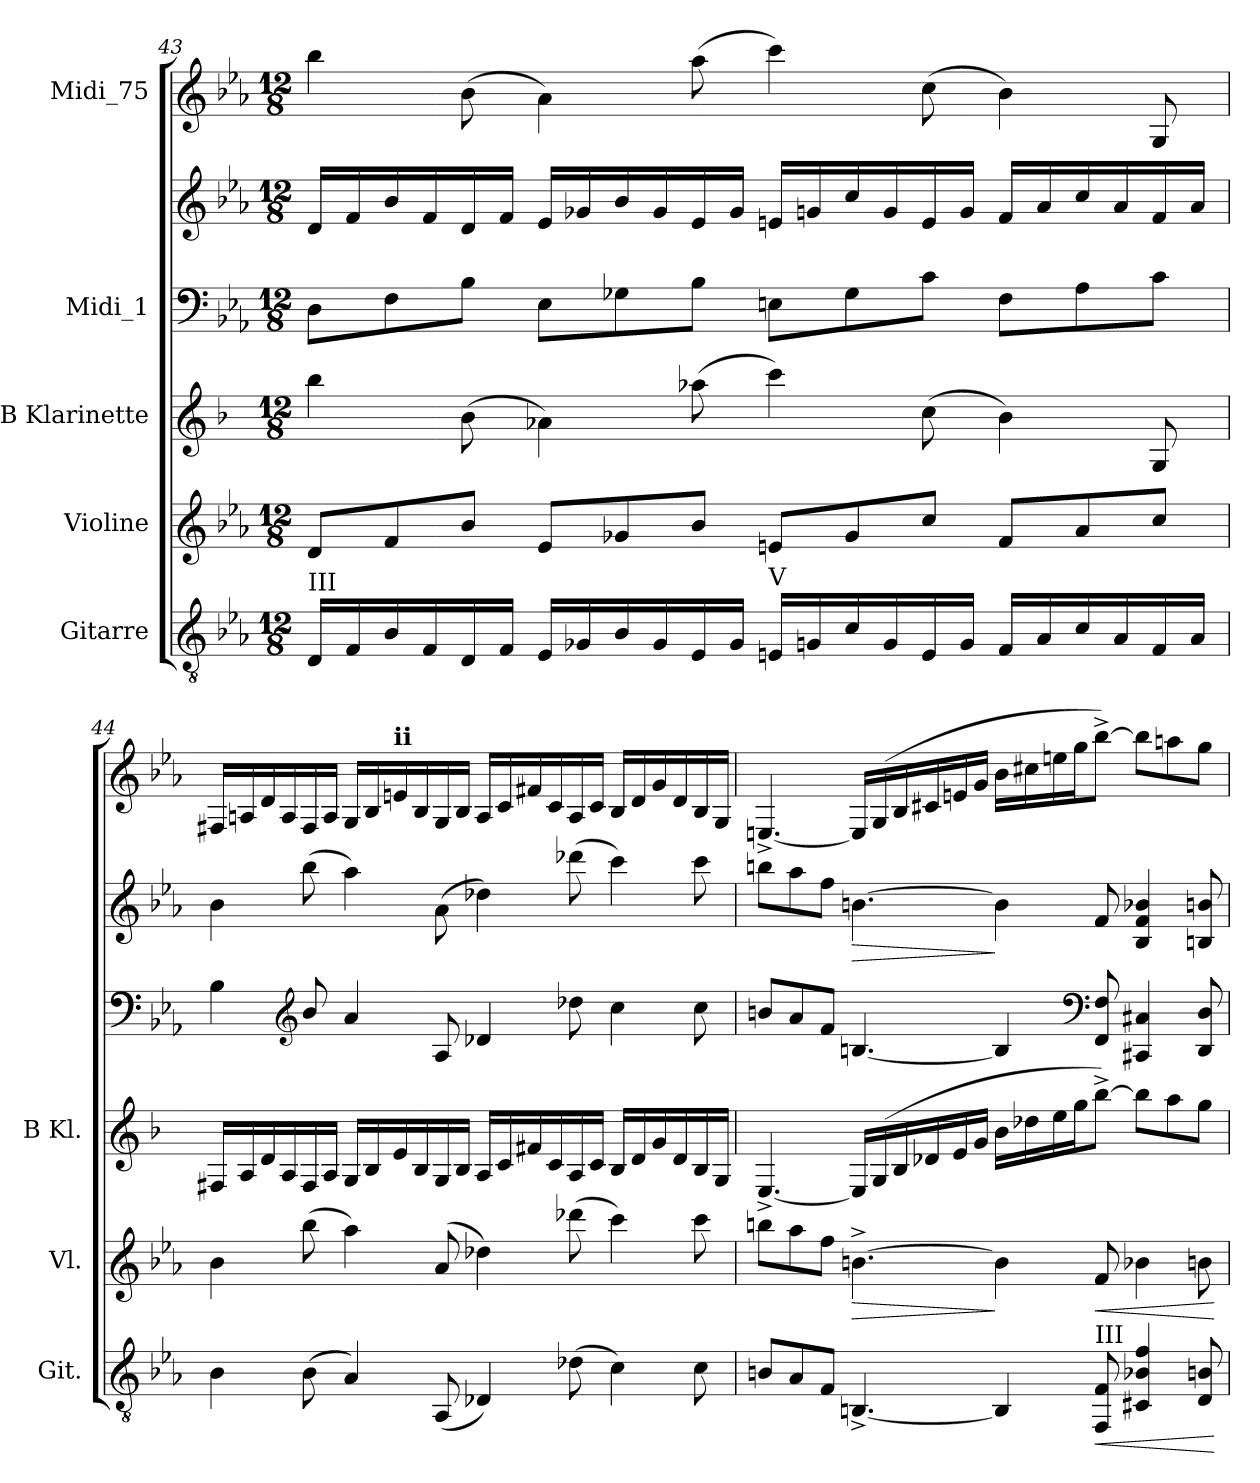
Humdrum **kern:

**kern	**dynam	**kern	**dynam	**kern	**kern	**kern	**dynam	**kern
*part5	*part5	*part4	*part4	*part3	*part2	*part2	*part2	*part1
*staff6	*staff6	*staff5	*staff5	*staff4	*staff3	*staff2	*staff2/3	*staff1
*I"Gitarre	*	*I"Violine	*	*I"B Klarinette	*I"Midi_1	*	*	*I"Midi_75
*I'Git.	*	*I'Vl.	*	*I'B Kl.	*	*	*	*
!!LO:PB:g=z
*clefGv2	*	*clefG2	*	*clefG2	*clefF4	*clefG2	*	*clefG2
*	*	*	*	*ITrd1c2	*	*	*	*
*k[b-e-a-]	*	*k[b-e-a-]	*	*k[b-e-a-]	*k[b-e-a-]	*k[b-e-a-]	*	*k[b-e-a-]
*M12/8	*	*M12/8	*	*M12/8	*M12/8	*M12/8	*	*M12/8
=43	=43	=43	=43	=43	=43	=43	=43	=43
!LO:TX:a:t=III	!	!	!	!	!	!	!	!
!	!LO:DY:b	!	!LO:DY:b	!	!	!	!LO:DY:b=2	!
!	!	!	!	!	!	!	!LO:DY:n=1:b	!
16D/LL	other-dynamics	8d/L	other-dynamics	4aa-\	8D\L	16d/LL	other-dynamics other-dynamics	4bb-\
16F/	.	.	.	.	.	16f/	.	.
16B-/	.	8f/	.	.	8F\	16b-\	.	.
16F/	.	.	.	.	.	16f/	.	.
16D/	.	8b-/J	.	(>8a-\	8B-\J	16d/	.	(>8b-\
16F/JJ	.	.	.	.	.	16f/JJ	.	.
16E-/LL	.	8e-/L	.	4g-X\)	8E-\L	16e-/LL	.	4a-\)
16G-X/	.	.	.	.	.	16g-X/	.	.
16B-/	.	8g-X/	.	.	8G-X\	16b-\	.	.
16G-/	.	.	.	.	.	16g-/	.	.
16E-/	.	8b-/J	.	(>8gg-X\	8B-\J	16e-/	.	(>8aa-\
16G-/JJ	.	.	.	.	.	16g-/JJ	.	.
!LO:TX:a:t=V	!	!	!	!	!	!	!	!
16En/LL	.	8en/L	.	4bb-\)	8En\L	16en/LL	.	4ccc\)
16Gn/	.	.	.	.	.	16gn/	.	.
16c/	.	8g-/	.	.	8G-\	16cc\	.	.
16G/	.	.	.	.	.	16g/	.	.
16E/	.	8cc/J	.	(8b-\	8c\J	16e/	.	(8cc\
16G/JJ	.	.	.	.	.	16g/JJ	.	.
16F/LL	.	8f/L	.	4a-\)	8F\L	16f/LL	.	4b-\)
16A-/	.	.	.	.	.	16a-/	.	.
16c/	.	8a-/	.	.	8A-\	16cc\	.	.
16A-/	.	.	.	.	.	16a-/	.	.
16F/	.	8cc/J	.	8F/	8c\J	16f/	.	8G/
16A-/JJ	.	.	.	.	.	16a-/JJ	.	.
=44	=44	=44	=44	=44	=44	=44	=44	=44
4B-\	.	4b-\	.	16En/LL	4B-\	4b-\	.	16F#X/LL
.	.	.	.	16G/	.	.	.	16An/
.	.	.	.	16c/	.	.	.	16d/
.	.	.	.	16G/	.	.	.	16A/
*	*	*	*	*	*clefG2	*	*	*
(>8B-\	.	(>8bb-\	.	16E/	8b-/	(>8bb-\	.	16F#/
.	.	.	.	16G/JJ	.	.	.	16A/JJ
4A-/)	.	4aa-\)	.	16F/LL	4a-/	4aa-\)	.	16G/LL
.	.	.	.	16A-/	.	.	.	16B-/
!	!	!	!	!	!	!	!	!LO:TX:a:B:t=ii
.	.	.	.	16d/	.	.	.	16en/
.	.	.	.	16A-/	.	.	.	16B-/
(8AA-/	.	(>8a-/	.	16F/	8A-/	(>8a-\	.	16G/
.	.	.	.	16A-/JJ	.	.	.	16B-/JJ
4D-X/)	.	4dd-X\)	.	16G/LL	4d-X/	4dd-X\)	.	16A/LL
.	.	.	.	16B-/	.	.	.	16c/
.	.	.	.	16en/	.	.	.	16f#X/
.	.	.	.	16B-/	.	.	.	16c/
(>8d-X\	.	(>8ddd-X\	.	16G/	8dd-X\	(>8ddd-X\	.	16A/
.	.	.	.	16B-/JJ	.	.	.	16c/JJ
4c\)	.	4ccc\)	.	16A-/LL	4cc\	4ccc\)	.	16B-/LL
.	.	.	.	16c/	.	.	.	16d/
.	.	.	.	16f/	.	.	.	16g/
.	.	.	.	16c/	.	.	.	16d/
8c\	.	8ccc\	.	16A-/	8cc\	8ccc\	.	16B-/
.	.	.	.	16F/JJ	.	.	.	16G/JJ
!!LO:LB:g=z
=45	=45	=45	=45	=45	=45	=45	=45	=45
*	*	*	*	*	*	*^	*	*
8Bn/L	.	8bbn\L	.	[4.D^/	8bn\L	8bbn\L	2ryy	.	[4.En^/
8A-/	.	8aa-\	.	.	8a-/	8aa-\	.	.	.
8F/J	.	8ff\J	.	.	8f/J	8ff\J	.	.	.
!	!	!	!LO:HP:b	!	!	!	!	!LO:HP:b	!
[4.BBn^/	.	[4.bn^\	>	16D/LL]	[4.Bn/	[4.bn\	.	>	16E/LL]
.	.	.	.	(>16F/	.	.	.	.	(>16G/
.	.	.	.	16A-/	.	.	2ryy	.	16B-/
.	.	.	.	16c-X/	.	.	.	.	16c#X/
.	.	.	.	16d/	.	.	.	.	16en/
.	.	.	.	16f/JJ	.	.	.	.	16g/JJ
4BB/]	.	4b\]	]	16a-\LL	4B/]	4b\]	.	]	16b-\LL
.	.	.	.	16cc-X\	.	.	.	.	16cc#X\
.	.	.	.	16dd\	.	.	.	.	16een\
.	.	.	.	16ff\J	.	.	.	.	16gg\J
*	*	*	*	*	*clefF4	*	*	*	*
!LO:TX:a:t=III	!	!	!	!	!	!	!	!	!
!	!LO:HP:b	!	!LO:HP:b	!	!	!	!	!	!
8FF/ 8F/	<	8f/	<	[8aa-^\J)	8FF/ 8F/	8f/	2ryy	.	[8bb-^\J)
4C#X/ 4B-X/ 4f/	.	4b-X\	.	8aa-\L]	4CC#X/ 4C#X/	4B-i/ 4f/ 4b-X/	.	.	8bb-\L]
.	.	.	.	8gg\	.	.	.	.	8aan\
8D/ 8Bn/	.	8bn\	.	8ff\J	8DD/ 8D/	8Bn/ 8bn/	.	.	8gg\J
*	*	*	*	*	*	*v	*v	*	*
.	[	.	[	.	.	.	.	.
=	=	=	=	=	=	=	=	=
*-	*-	*-	*-	*-	*-	*-	*-	*-
